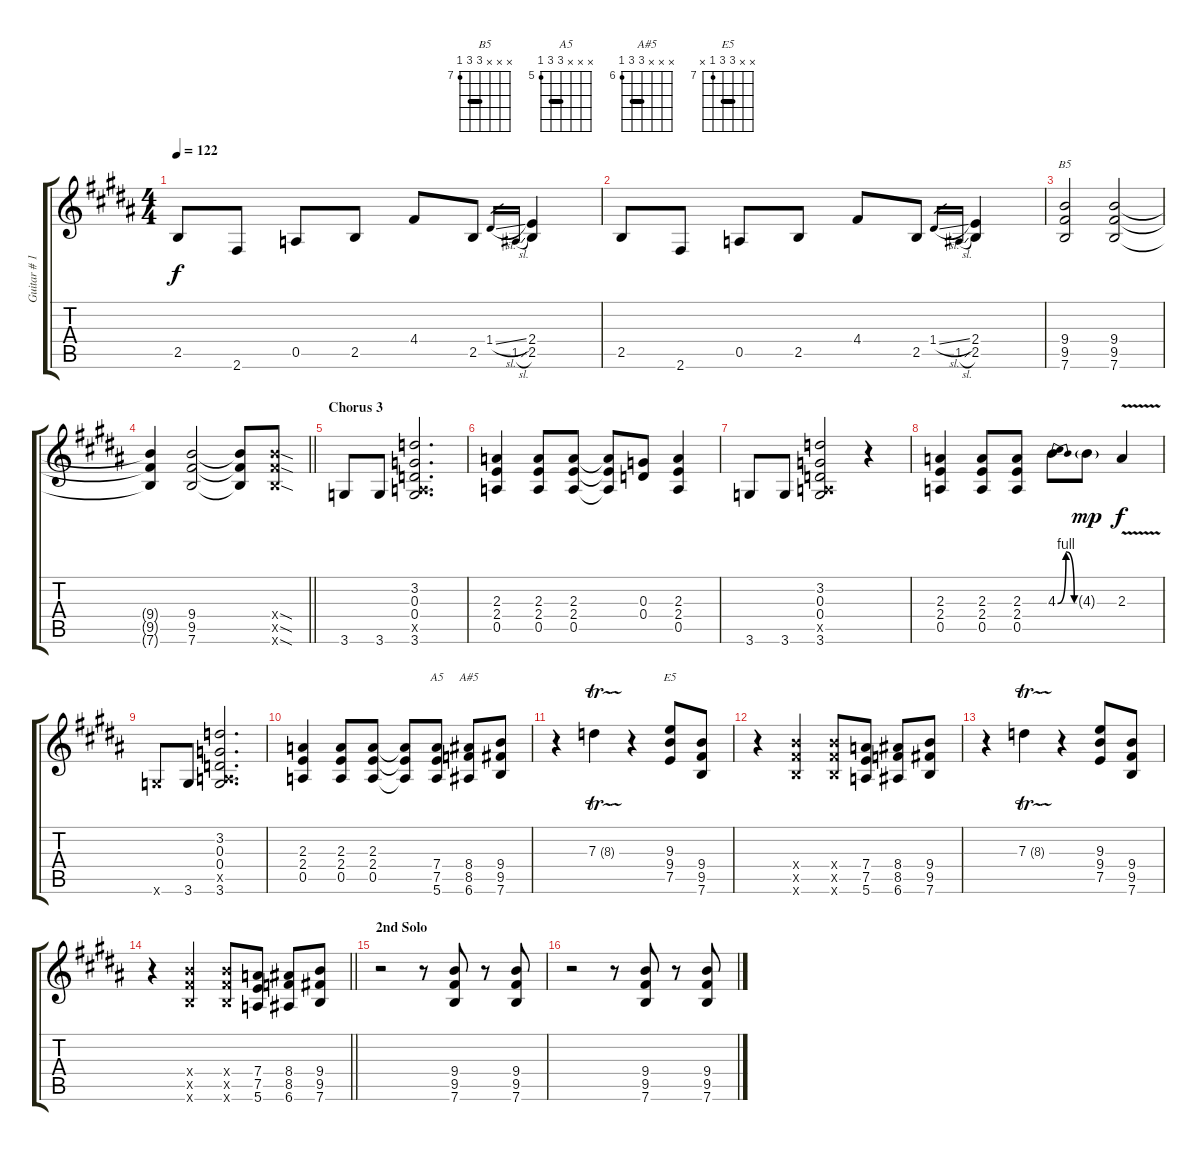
\track ("Guitar # 1" "Guitar # 1") {instrument overdrivenguitar}
\staff {score tabs}
\tuning (E4 B3 G3 D3 A2 E2) {hide}
\chord ("B5" x x x 9 9 7) {firstfret 7 barre 9}
\chord ("A5" x x x 7 7 5) {firstfret 5 barre 7}
\chord ("A#5" x x x 8 8 6) {firstfret 6 barre 8}
\chord ("E5" x x 9 9 7 x) {firstfret 7 barre 9}
\ts (4 4)
\tempo 122
\clef g2
\ks b
2.5.8{dy f} 2.6.8 0.5.8 2.5.8 4.4.8 2.5.8 1.4{sl}.16{gr} 1.5{sl}.16{gr} (2.4 2.5).4 |
2.5.8 2.6.8 0.5.8 2.5.8 4.4.8 2.5.8 1.4{sl}.16{gr} 1.5{sl}.16{gr} (2.4 2.5).4 |
(9.4 9.5 7.6).2{ch "B5"} (9.4 9.5 7.6).2 |
\barLineRight lightlight
(9.4{t} 9.5{t} 7.6{t}).4 (9.4 9.5 7.6).2 (9.4{t} 9.5{t} 7.6{t}).8 (9.4{sod x} 9.5{sod x} 7.6{sod x}).8 |
\section ("" "Chorus 3")
3.6.8 3.6.8 (3.2 0.3 0.4 0.5{x} 3.6).2{d} |
(2.3 2.4 0.5).4 (2.3 2.4 0.5).8 (2.3 2.4 0.5).8 (2.3{t} 2.4{t} 0.5{t}).8 (0.3 0.4).8 (2.3 2.4 0.5).4 |
3.6.8 3.6.8 (3.2 0.3 0.4 0.5{x} 3.6).2 r.4 |
(2.3 2.4 0.5).4 (2.3 2.4 0.5).8 (2.3 2.4 0.5).8 4.3{be (bendrelease 0 0 10 4 50 4 60 0)}.8 4.3{g}.8{dy mp} 2.3{v}.4{dy f} |
3.6{x}.8 3.6.8 (3.2 0.3 0.4 0.5{x} 3.6).2{d} |
(2.3 2.4 0.5).4 (2.3 2.4 0.5).8 (2.3 2.4 0.5).8 (2.3{t} 2.4{t} 0.5{t}).8 (7.4 7.5 5.6).8{ch "A5"} (8.4 8.5 6.6).8{ch "A#5"} (9.4 9.5 7.6).8 |
r.4 7.3{tr (8 16)}.4 r.4 (9.3 9.4 7.5).8{ch "E5"} (9.4 9.5 7.6).8 |
r.4 (9.4{x} 9.5{x} 7.6{x}).4 (9.4{x} 9.5{x} 7.6{x}).8 (7.4 7.5 5.6).8 (8.4 8.5 6.6).8 (9.4 9.5 7.6).8 |
r.4 7.3{tr (8 16)}.4 r.4 (9.3 9.4 7.5).8 (9.4 9.5 7.6).8 |
\barLineRight lightlight
r.4 (9.4{x} 9.5{x} 7.6{x}).4 (9.4{x} 9.5{x} 7.6{x}).8 (7.4 7.5 5.6).8 (8.4 8.5 6.6).8 (9.4 9.5 7.6).8 |
\section ("" "2nd Solo")
r.2 r.8 (9.4 9.5 7.6).8 r.8 (9.4 9.5 7.6).8 |
r.2 r.8 (9.4 9.5 7.6).8 r.8 (9.4 9.5 7.6).8
